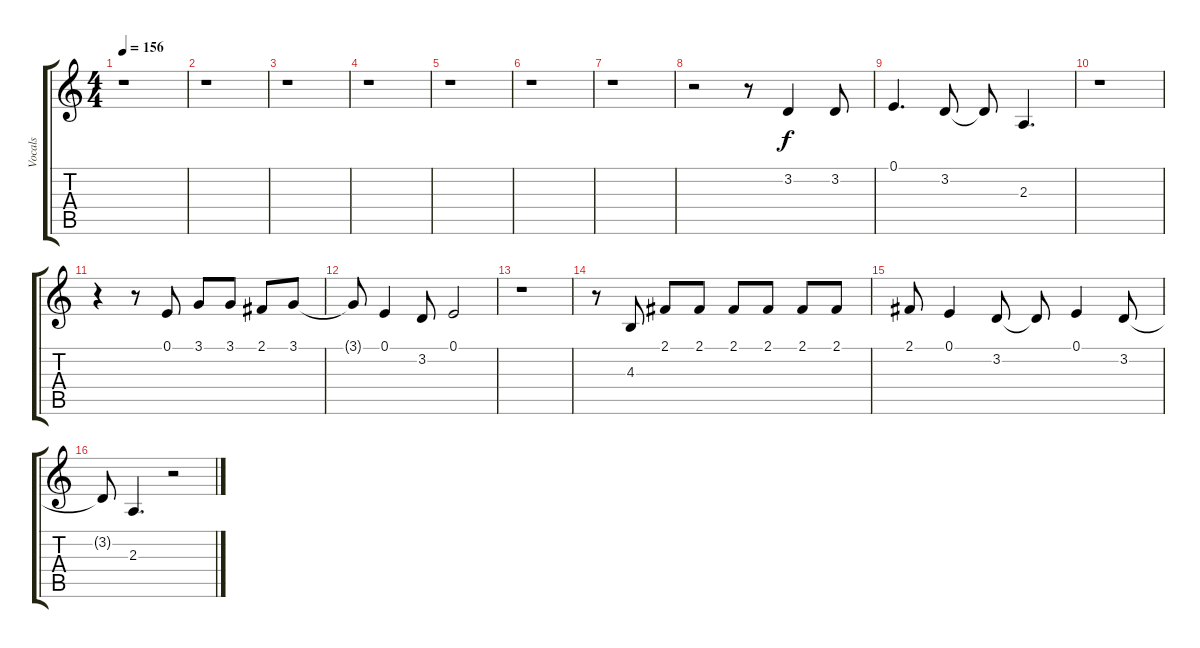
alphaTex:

\track ("Vocals" "Vocals") {instrument lead6voice}
\staff {score tabs}
\tuning (E4 B3 G3 D3 A2 E2) {hide}
\ts (4 4)
\tempo 156
\clef g2
\ks c
r.1{dy f} |
r.1 |
r.1 |
r.1 |
r.1 |
r.1 |
r.1 |
r.2 r.8 3.2.4 3.2.8 |
0.1.4{d} 3.2.8 3.2{t}.8 2.3.4{d} |
r.1 |
r.4 r.8 0.1.8 3.1.8 3.1.8 2.1.8 3.1.8 |
3.1{t}.8 0.1.4 3.2.8 0.1.2 |
r.1 |
r.8 4.3.8 2.1.8 2.1.8 2.1.8 2.1.8 2.1.8 2.1.8 |
2.1.8 0.1.4 3.2.8 3.2{t}.8 0.1.4 3.2.8 |
3.2{t}.8 2.3.4{d} r.2
